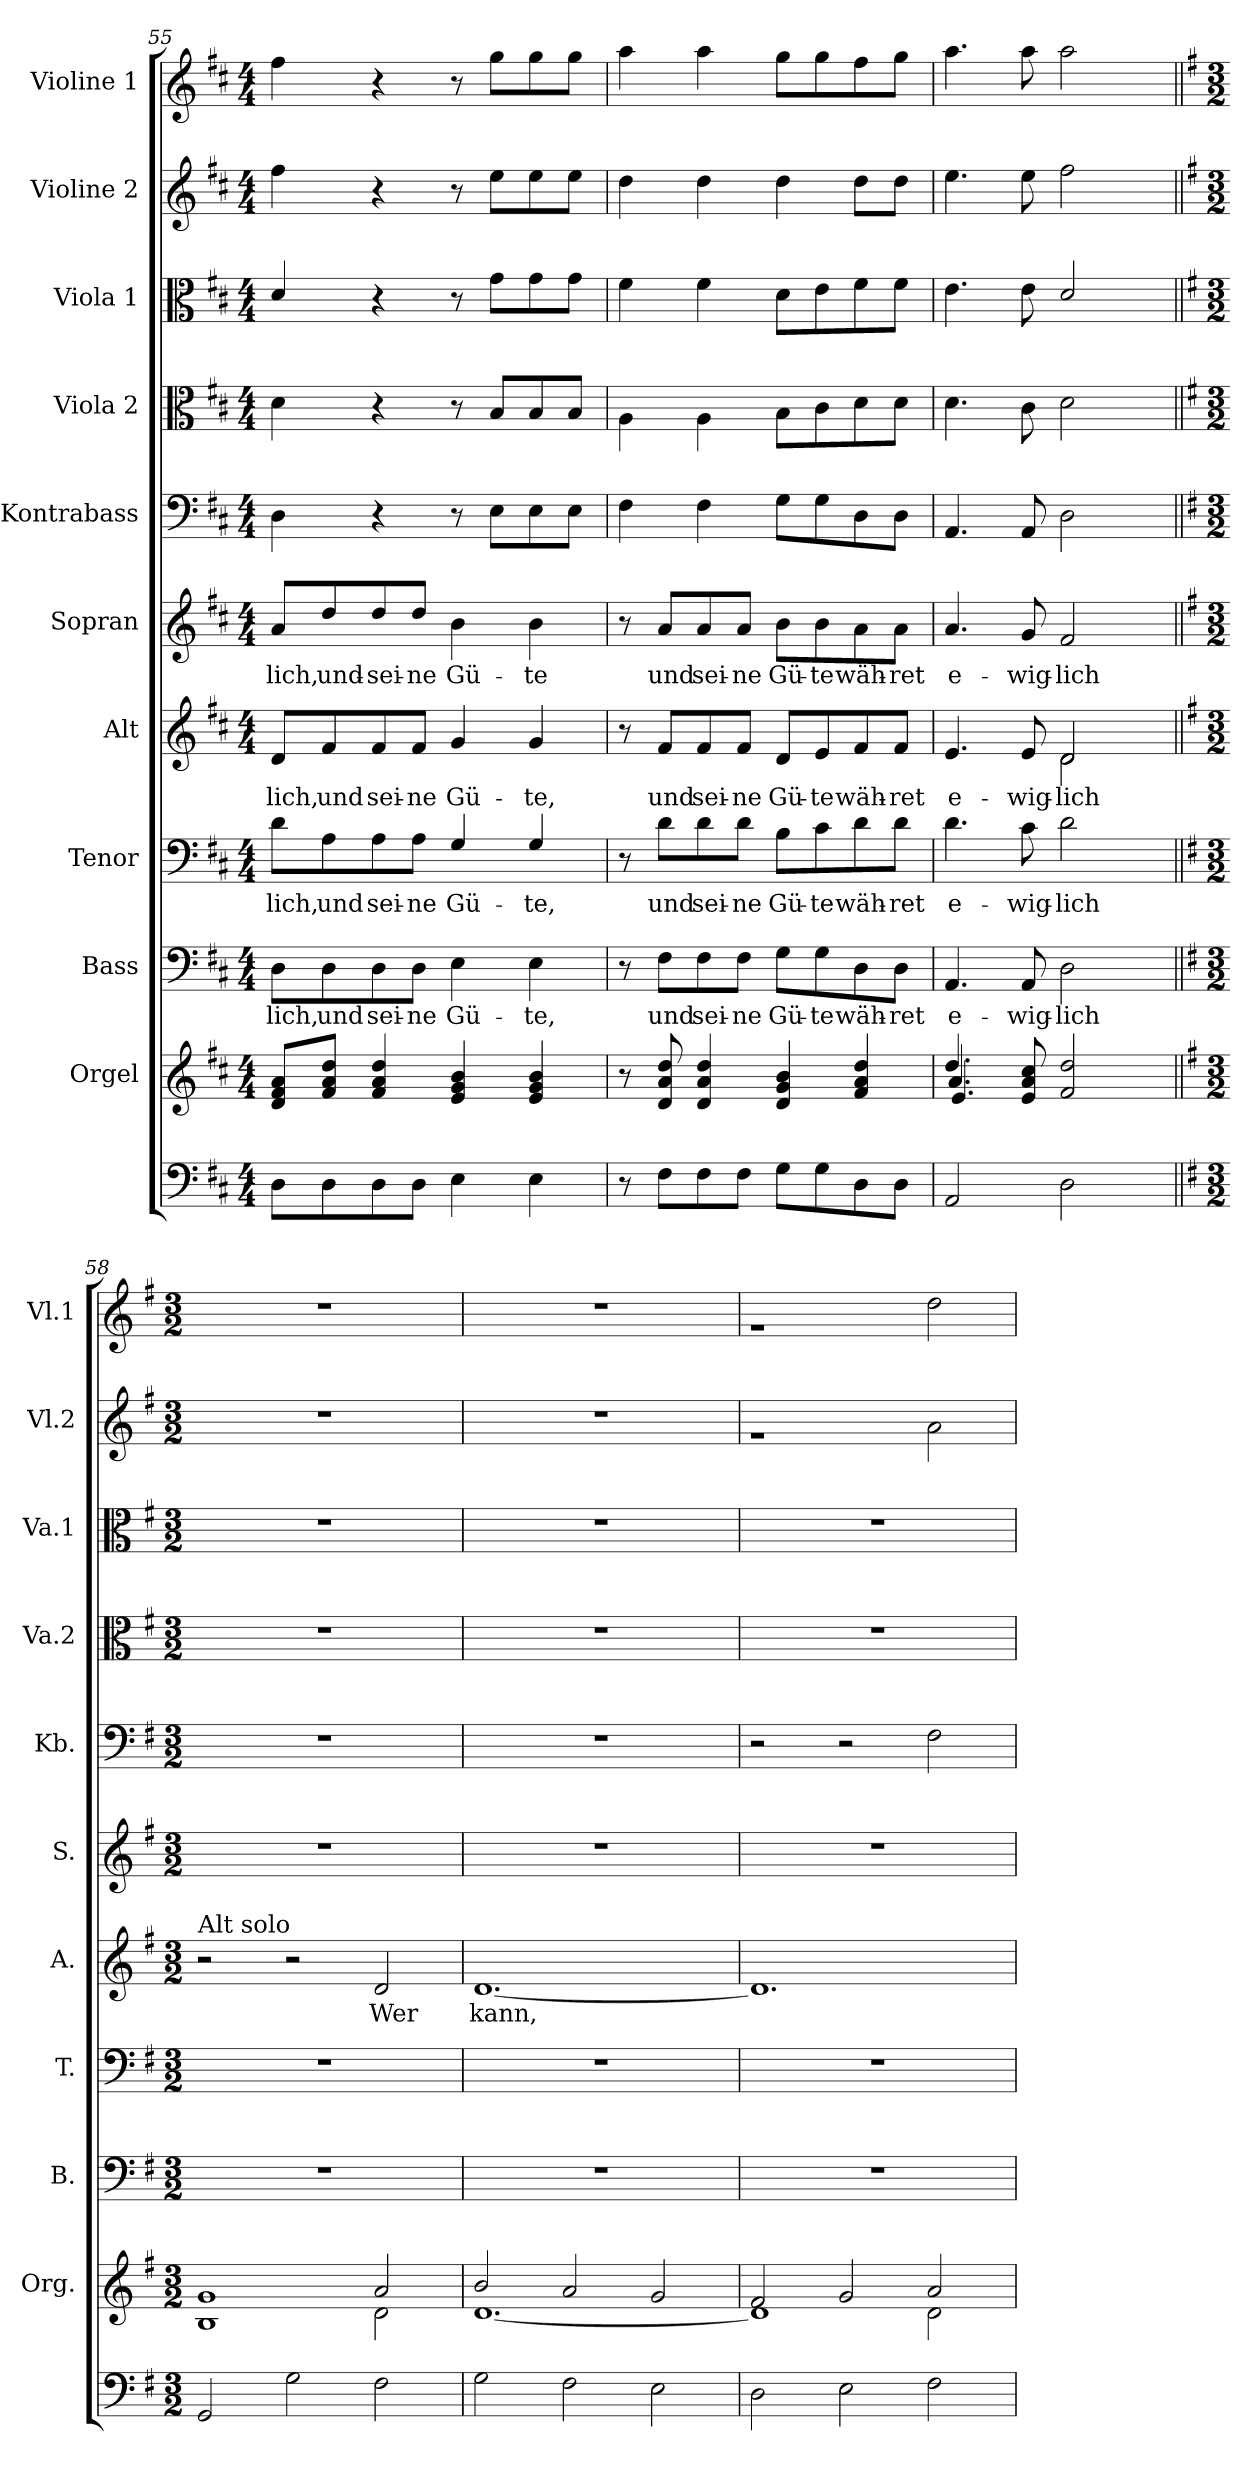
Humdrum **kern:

**kern	**kern	**kern	**text	**kern	**text	**kern	**text	**kern	**text	**kern	**kern	**kern	**kern	**kern
*part11	*part10	*part9	*part9	*part8	*part8	*part7	*part7	*part6	*part6	*part5	*part4	*part3	*part2	*part1
*staff11	*staff10	*staff9	*staff9	*staff8	*staff8	*staff7	*staff7	*staff6	*staff6	*staff5	*staff4	*staff3	*staff2	*staff1
*	*I"Orgel	*I"Bass	*	*I"Tenor	*	*I"Alt	*	*I"Sopran	*	*I"Kontrabass	*I"Viola 2	*I"Viola 1	*I"Violine 2	*I"Violine 1
*	*I'Org.	*I'B.	*	*I'T.	*	*I'A.	*	*I'S.	*	*I'Kb.	*I'Va.2	*I'Va.1	*I'Vl.2	*I'Vl.1
*clefF4	*clefG2	*clefF4	*	*clefF4	*	*clefG2	*	*clefG2	*	*clefF4	*clefC3	*clefC3	*clefG2	*clefG2
*k[f#c#]	*k[f#c#]	*k[f#c#]	*	*k[f#c#]	*	*k[f#c#]	*	*k[f#c#]	*	*k[f#c#]	*k[f#c#]	*k[f#c#]	*k[f#c#]	*k[f#c#]
*D:	*D:	*D:	*	*D:	*	*D:	*	*D:	*	*D:	*D:	*D:	*D:	*D:
*M4/4	*M4/4	*M4/4	*	*M4/4	*	*M4/4	*	*M4/4	*	*M4/4	*M4/4	*M4/4	*M4/4	*M4/4
=55	=55	=55	=55	=55	=55	=55	=55	=55	=55	=55	=55	=55	=55	=55
!	!	!	!LO:LY:b	!	!LO:LY:b	!	!LO:LY:b	!	!LO:LY:b	!	!	!	!	!
8D\L	8d/ 8f#/ 8a/L	8D\L	-lich,	8d\L	-lich,	8d/L	-lich,	8a/L	-lich,	4D\	4d\	4d/	4ff#\	4ff#\
!	!	!	!LO:LY:b	!	!LO:LY:b	!	!LO:LY:b	!	!LO:LY:b	!	!	!	!	!
8D\	8f#/ 8a/ 8dd/J	8D\	und	8A\	und	8f#/	und	8dd/	und-	.	.	.	.	.
!	!	!	!LO:LY:b	!	!LO:LY:b	!	!LO:LY:b	!	!LO:LY:b	!	!	!	!	!
8D\	4f#/ 4a/ 4dd/	8D\	sei-	8A\	sei-	8f#/	sei-	8dd/	-sei-	4r	4r	4r	4r	4r
!	!	!	!LO:LY:b	!	!LO:LY:b	!	!LO:LY:b	!	!LO:LY:b	!	!	!	!	!
8D\J	.	8D\J	-ne	8A\J	-ne	8f#/J	-ne	8dd/J	-ne	.	.	.	.	.
!	!	!	!LO:LY:b	!	!LO:LY:b	!	!LO:LY:b	!	!LO:LY:b	!	!	!	!	!
4E\	4e/ 4g/ 4b/	4E\	Gü-	4G/	Gü-	4g/	Gü-	4b\	Gü-	8r	8r	8r	8r	8r
.	.	.	.	.	.	.	.	.	.	8E\L	8B/L	8g\L	8ee\L	8gg\L
!	!	!	!LO:LY:b	!	!LO:LY:b	!	!LO:LY:b	!	!LO:LY:b	!	!	!	!	!
4E\	4e/ 4g/ 4b/	4E\	-te,	4G/	-te,	4g/	-te,	4b\	-te	8E\	8B/	8g\	8ee\	8gg\
.	.	.	.	.	.	.	.	.	.	8E\J	8B/J	8g\J	8ee\J	8gg\J
=56	=56	=56	=56	=56	=56	=56	=56	=56	=56	=56	=56	=56	=56	=56
8r	8r	8r	.	8r	.	8r	.	8r	.	4F#\	4A\	4f#\	4dd\	4aa\
!	!	!	!LO:LY:b	!	!LO:LY:b	!	!LO:LY:b	!	!LO:LY:b	!	!	!	!	!
8F#\L	8d/ 8a/ 8dd/	8F#\L	und	8d\L	und	8f#/L	und	8a/L	und	.	.	.	.	.
!	!	!	!LO:LY:b	!	!LO:LY:b	!	!LO:LY:b	!	!LO:LY:b	!	!	!	!	!
8F#\	4d/ 4a/ 4dd/	8F#\	sei-	8d\	sei-	8f#/	sei-	8a/	sei-	4F#\	4A\	4f#\	4dd\	4aa\
!	!	!	!LO:LY:b	!	!LO:LY:b	!	!LO:LY:b	!	!LO:LY:b	!	!	!	!	!
8F#\J	.	8F#\J	-ne	8d\J	-ne	8f#/J	-ne	8a/J	-ne	.	.	.	.	.
!	!	!	!LO:LY:b	!	!LO:LY:b	!	!LO:LY:b	!	!LO:LY:b	!	!	!	!	!
8G\L	4d/ 4g/ 4b/	8G\L	Gü-	8B\L	Gü-	8d/L	Gü-	8b\L	Gü-	8G\L	8B\L	8d\L	4dd\	8gg\L
!	!	!	!LO:LY:b	!	!LO:LY:b	!	!LO:LY:b	!	!LO:LY:b	!	!	!	!	!
8G\	.	8G\	-te	8c#\	-te	8e/	-te	8b\	-te	8G\	8c#\	8e\	.	8gg\
!	!	!	!LO:LY:b	!	!LO:LY:b	!	!LO:LY:b	!	!LO:LY:b	!	!	!	!	!
8D\	4f#/ 4a/ 4dd/	8D\	wäh-	8d\	wäh-	8f#/	wäh-	8a\	wäh-	8D\	8d\	8f#\	8dd\L	8ff#\
!	!	!	!LO:LY:b	!	!LO:LY:b	!	!LO:LY:b	!	!LO:LY:b	!	!	!	!	!
8D\J	.	8D\J	-ret	8d\J	-ret	8f#/J	-ret	8a\J	-ret	8D\J	8d\J	8f#\J	8dd\J	8gg\J
!!LO:PB:g=z
=57	=57	=57	=57	=57	=57	=57	=57	=57	=57	=57	=57	=57	=57	=57
*	*^	*	*	*	*	*	*	*	*	*	*	*	*	*
*	*	*^	*	*	*	*	*	*	*	*	*	*	*	*	*
!	!	!	!	!	!LO:LY:b	!	!LO:LY:b	!	!LO:LY:b	!	!LO:LY:b	!	!	!	!	!
*	*	*	*	*	*	*	*	*^	*	*	*	*	*	*	*	*
2AA/	4.dd/	4.a/	4.e/	4.AA/	e-	4.d\	e-	4.e/	2ryy	e-	4.a/	e-	4.AA/	4.d\	4.e\	4.ee\	4.aa\
!	!	!	!	!	!LO:LY:b	!	!LO:LY:b	!	!	!LO:LY:b	!	!LO:LY:b	!	!	!	!	!
.	8e/ 8a/ 8cc#/	2ryy	2ryy	8AA/	-wig-	8c#\	-wig-	8e/	.	-wig-	8g/	-wig-	8AA/	8c#\	8e\	8ee\	8aa\
!	!	!	!	!	!LO:LY:b	!	!LO:LY:b	!	!	!LO:LY:b	!	!LO:LY:b	!	!	!	!	!
2D\	2f#/ 2dd/	.	.	2D\	-lich	2d\	-lich	2d/	2d\	-lich	2f#/	-lich	2D\	2d\	2d/	2ff#\	2aa\
.	.	8ryy	8ryy	.	.	.	.	.	.	.	.	.	.	.	.	.	.
*	*v	*v	*v	*	*	*	*	*v	*v	*	*	*	*	*	*	*	*
!!LO:PB:g=z
=58||	=58||	=58||	=58||	=58||	=58||	=58||	=58||	=58||	=58||	=58||	=58||	=58||	=58||	=58||
*k[f#]	*k[f#]	*k[f#]	*	*k[f#]	*	*k[f#]	*	*k[f#]	*	*k[f#]	*k[f#]	*k[f#]	*k[f#]	*k[f#]
*G:	*G:	*G:	*	*G:	*	*G:	*	*G:	*	*G:	*G:	*G:	*G:	*G:
*M3/2	*M3/2	*M3/2	*	*M3/2	*	*M3/2	*	*M3/2	*	*M3/2	*M3/2	*M3/2	*M3/2	*M3/2
*	*	*	*	*	*	*	*	*	*	*	*	*	*	*MM240
*	*^	*	*	*	*	*	*	*	*	*	*	*	*	*
*	*	*^	*	*	*	*	*	*	*	*	*	*	*	*	*
!	!	!	!	!	!	!	!	!LO:TX:a:t=Alt solo	!	!	!	!	!	!	!	!
*	*	*v	*v	*	*	*	*	*	*	*	*	*	*	*	*	*
2GG/	1g	1B	1.r	.	1.r	.	2r	.	1.r	.	1.r	1.r	1.r	1.r	1.r
2G\	.	.	.	.	.	.	2r	.	.	.	.	.	.	.	.
!	!	!	!	!	!	!	!	!LO:LY:b	!	!	!	!	!	!	!
2F#\	2a/	2d\	.	.	.	.	2d/	Wer	.	.	.	.	.	.	.
=59	=59	=59	=59	=59	=59	=59	=59	=59	=59	=59	=59	=59	=59	=59	=59
!	!	!	!	!	!	!	!	!LO:LY:b	!	!	!	!	!	!	!
2G\	2b/	[<1.d	1.r	.	1.r	.	[1.d	kann,	1.r	.	1.r	1.r	1.r	1.r	1.r
2F#\	2a/	.	.	.	.	.	.	.	.	.	.	.	.	.	.
2E\	2g/	.	.	.	.	.	.	.	.	.	.	.	.	.	.
=60	=60	=60	=60	=60	=60	=60	=60	=60	=60	=60	=60	=60	=60	=60	=60
2D\	2f#/	1d]	1.r	.	1.r	.	1.d]	.	1.r	.	2r	1.r	1.r	1rg	1rg
2E\	2g/	.	.	.	.	.	.	.	.	.	2r	.	.	.	.
2F#\	2a/	2d\	.	.	.	.	.	.	.	.	2F#\	.	.	2a\	2dd\
*	*v	*v	*	*	*	*	*	*	*	*	*	*	*	*	*
=	=	=	=	=	=	=	=	=	=	=	=	=	=	=
*-	*-	*-	*-	*-	*-	*-	*-	*-	*-	*-	*-	*-	*-	*-
